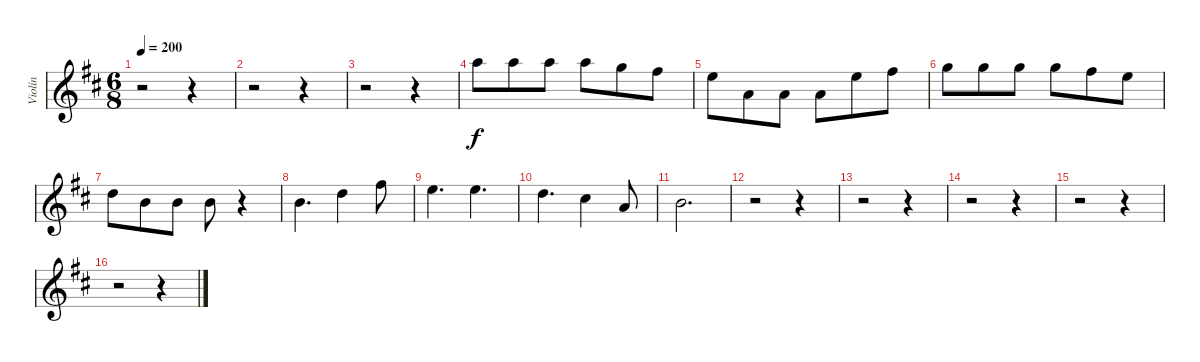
\track ("Violín" "Violín") {instrument violin}
\staff {score}
\tuning (E5 A4 D4 G3) {hide}
\ts (6 8)
\tempo 200
\clef g2
\ks bminor
r.2{dy f} r.4 |
r.2 r.4 |
r.2 r.4 |
5.1.8 5.1.8 5.1.8 5.1.8 3.1.8 2.1.8 |
0.1.8 0.2.8 0.2.8 0.2.8 0.1.8 2.1.8 |
3.1.8 3.1.8 3.1.8 3.1.8 2.1.8 0.1.8 |
5.2.8 2.2.8 2.2.8 2.2.8 r.4 |
2.2.4{d} 5.2.4 2.1.8 |
0.1.4{d} 0.1.4{d} |
5.2.4{d} 4.2.4 0.2.8 |
2.2.2{d} |
r.2 r.4 |
r.2 r.4 |
r.2 r.4 |
r.2 r.4 |
r.2 r.4
